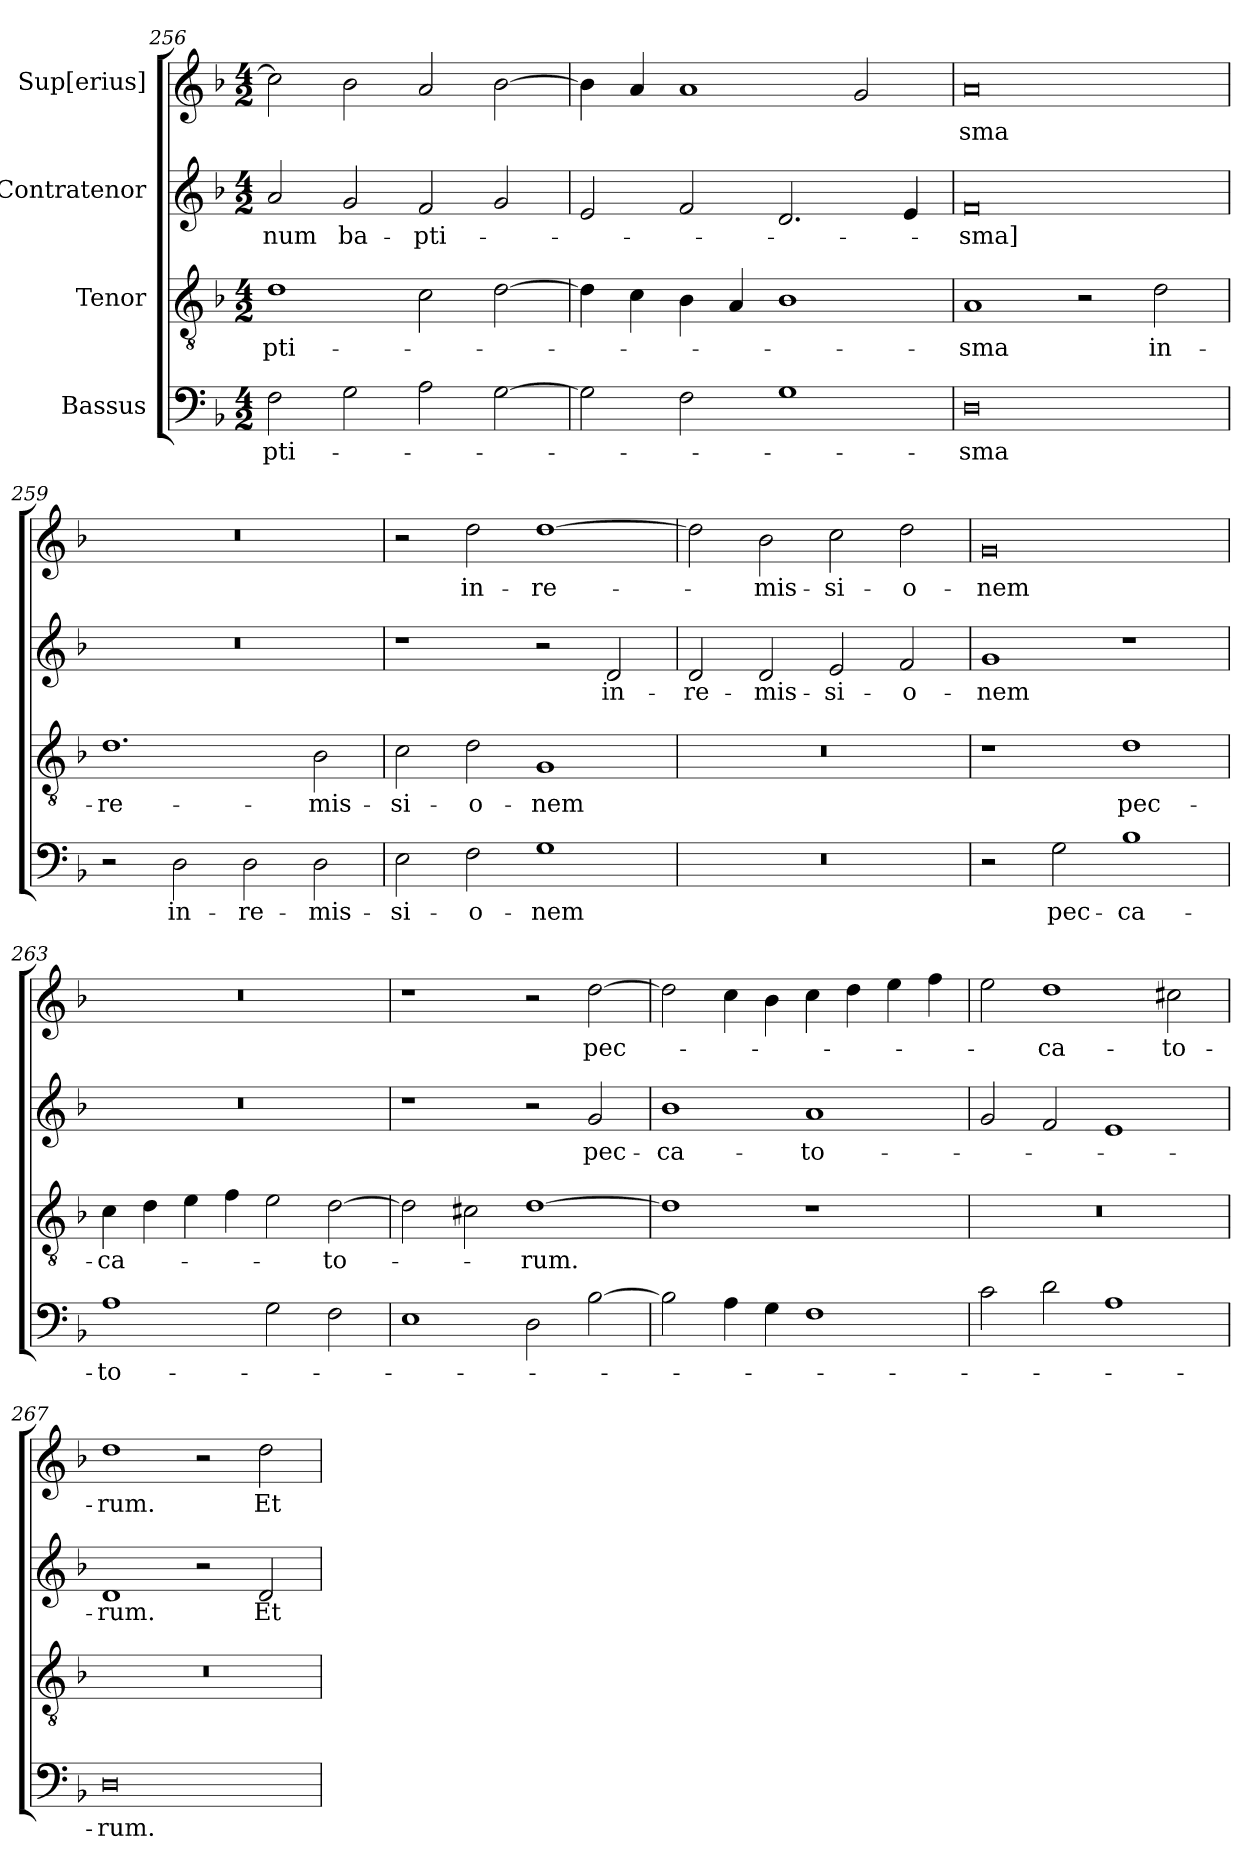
**kern	**text	**kern	**text	**kern	**text	**kern	**text
*part4	*part4	*part3	*part3	*part2	*part2	*part1	*part1
*staff4	*staff4	*staff3	*staff3	*staff2	*staff2	*staff1	*staff1
*I"Bassus	*	*I"Tenor	*	*I"Contratenor	*	*I"Sup[erius]	*
*clefF4	*	*clefGv2	*	*clefG2	*	*clefG2	*
*k[b-]	*	*k[b-]	*	*k[b-]	*	*k[b-]	*
*M4/2	*	*M4/2	*	*M4/2	*	*M4/2	*
=256	=256	=256	=256	=256	=256	=256	=256
2F\	-pti-	1d\	-pti-	2a/	-num	2cc\]	.
2G\	.	.	.	2g/	ba-	2b-\	.
2A\	.	2c\	.	2f/	-pti-	2a/	.
[2G\	.	[2d\	.	2g/	.	[2b-\	.
=257	=257	=257	=257	=257	=257	=257	=257
2G\]	.	4d\]	.	2e/	.	4b-\]	.
.	.	4c\	.	.	.	4a/	.
2F\	.	4B-\	.	2f/	.	1a/	.
.	.	4A/	.	.	.	.	.
1G\	.	1B-\	.	2.d/	.	.	.
.	.	.	.	.	.	2g/	.
.	.	.	.	4e/	.	.	.
=258	=258	=258	=258	=258	=258	=258	=258
0D\	-sma	1A/	-sma	0f/	-sma]	0a/	-sma
.	.	2r	.	.	.	.	.
.	.	2d\	in-	.	.	.	.
=259	=259	=259	=259	=259	=259	=259	=259
2r	.	1.d\	re-	0r	.	0r	.
2D\	in-	.	.	.	.	.	.
2D\	re-	.	.	.	.	.	.
2D\	-mis-	2B-\	-mis-	.	.	.	.
=260	=260	=260	=260	=260	=260	=260	=260
2E\	-si-	2c\	-si-	1r	.	2r	.
2F\	-o-	2d\	-o-	.	.	2dd\	in-
1G\	-nem	1G/	-nem	2r	.	[1dd\	re-
.	.	.	.	2d/	in-	.	.
=261	=261	=261	=261	=261	=261	=261	=261
0r	.	0r	.	2d/	re-	2dd\]	.
.	.	.	.	2d/	-mis-	2b-\	-mis-
.	.	.	.	2e/	-si-	2cc\	-si-
.	.	.	.	2f/	-o-	2dd\	-o-
=262	=262	=262	=262	=262	=262	=262	=262
2r	.	1r	.	1g/	-nem	0g/	-nem
2G\	pec-	.	.	.	.	.	.
1B-\	-ca-	1d\	pec-	1r	.	.	.
=263	=263	=263	=263	=263	=263	=263	=263
1A\	-to-	4c\	-ca-	0r	.	0r	.
.	.	4d\	.	.	.	.	.
.	.	4e\	.	.	.	.	.
.	.	4f\	.	.	.	.	.
2G\	.	2e\	.	.	.	.	.
2F\	.	[2d\	-to-	.	.	.	.
=264	=264	=264	=264	=264	=264	=264	=264
1E\	.	2d\]	.	1r	.	1r	.
.	.	2c#X\	.	.	.	.	.
2D\	.	[1d\	-rum.	2r	.	2r	.
[2B-\	.	.	.	2g/	pec-	[2dd\	pec-
=265	=265	=265	=265	=265	=265	=265	=265
2B-\]	.	1d\]	.	1b-\	-ca-	2dd\]	.
4A\	.	.	.	.	.	4cc\	.
4G\	.	.	.	.	.	4b-\	.
1F\	.	1r	.	1a/	-to-	4cc\	.
.	.	.	.	.	.	4dd\	.
.	.	.	.	.	.	4ee\	.
.	.	.	.	.	.	4ff\	.
=266	=266	=266	=266	=266	=266	=266	=266
2c\	.	0r	.	2g/	.	2ee\	.
2d\	.	.	.	2f/	.	1dd\	-ca-
1A\	.	.	.	1e/	.	.	.
.	.	.	.	.	.	2cc#X\	-to-
=267	=267	=267	=267	=267	=267	=267	=267
0D\	-rum.	0r	.	1d/	-rum.	1dd\	-rum.
.	.	.	.	2r	.	2r	.
.	.	.	.	2d/	Et-	2dd\	Et-
=	=	=	=	=	=	=	=
*-	*-	*-	*-	*-	*-	*-	*-
